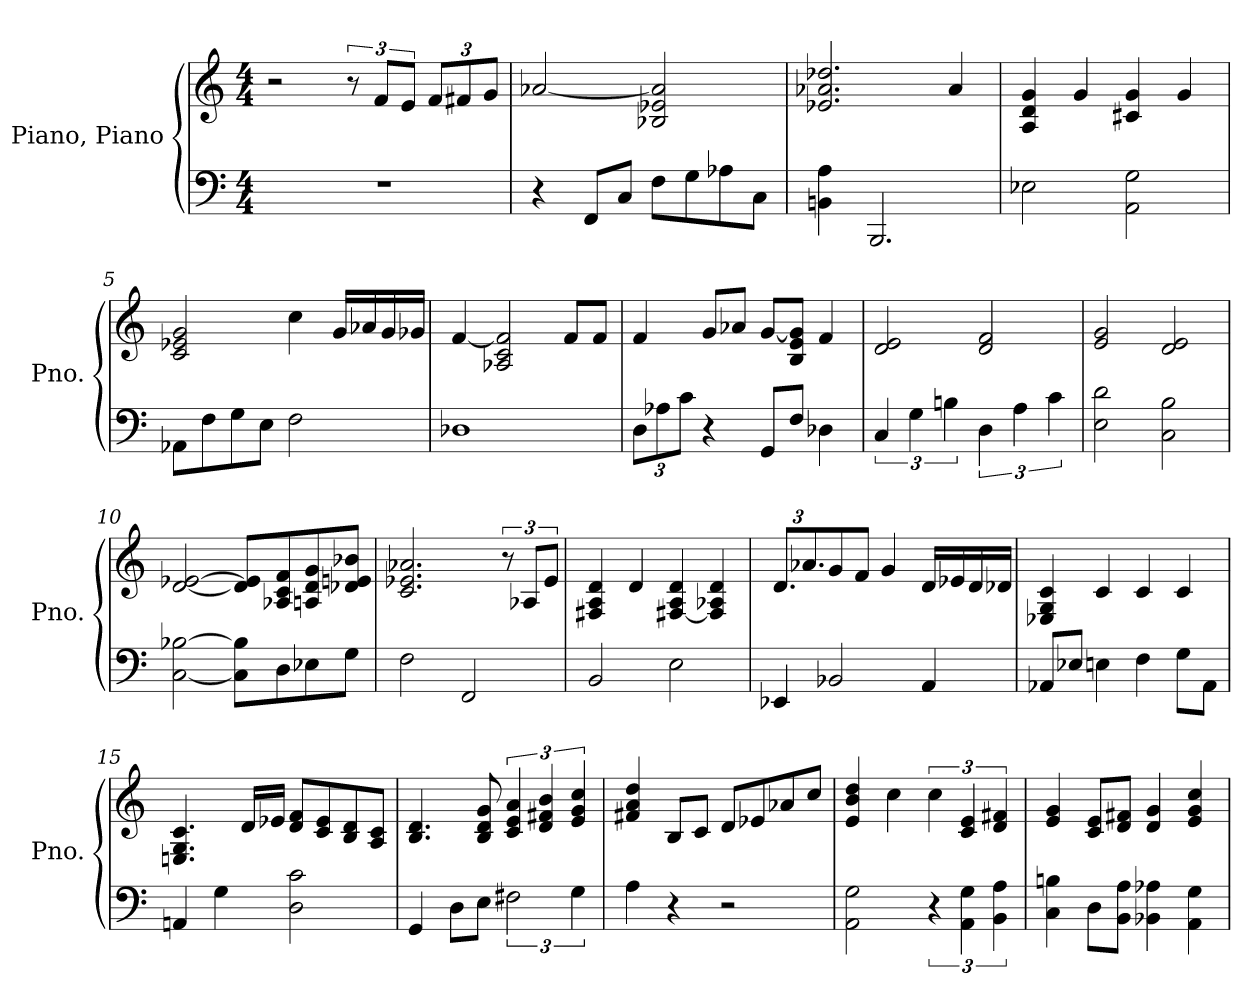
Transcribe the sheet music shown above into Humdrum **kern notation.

**kern	**kern
*part1	*part1
*staff2	*staff1
*I"Piano, Piano	*
*I'Pno.	*
*clefF4	*clefG2
*k[]	*k[]
*M4/4	*M4/4
=1	=1
1r	2r
.	12r
*	*MM110
.	12f/L
.	12e/J
*	*Xbrackettup
.	12f/L
.	12f#X/
.	12g/J
=2	=2
4r	[2a-X/
8FF/L	.
8C/J	.
8F\L	2B-X/ 2e-X/ 2a-/]
8G\	.
8A-X\	.
8C\J	.
=3	=3
4BBn\ 4A\	2.e-X/ 2.a-X/ 2.dd-X/
2.BBB/	.
.	4a-/
=4	=4
2E-X\	4A/ 4d/ 4g/
.	4g/
2AA\ 2G\	4c#X/ 4g/
.	4g/
=5	=5
8AA-X\L	2c/ 2e-X/ 2g/
8F\	.
8G\	.
8E\J	.
2F\	4cc\
.	16g/LL
.	16a-X/
.	16g/
.	16g-X/JJ
=6	=6
1D-X	[4f/
.	2A-X/ 2c/ 2f/]
.	8f/L
.	8f/J
=7	=7
*Xbrackettup	*
12D\L	4f/
12A-X\	.
12c\J	.
4r	8g/L
.	8a-X/J
8GG/L	[8g/L
8F/J	8B/ 8e/ 8g/]J
4D-X\	4f/
!!LO:LB:g=z
=8	=8
*brackettup	*
6C/	2d/ 2e/
6G\	.
6Bn\	.
6D\	2d/ 2f/
6A\	.
6c\	.
=9	=9
2E\ 2d\	2e/ 2g/
2C\ 2B\	2d/ 2e/
=10	=10
[2C\ [2B-X\	[2d/ [2e-X/
8C\] 8B-\]L	8d/] 8e-/]L
8D\	8A-X/ 8c/ 8f/
8E-X\	8An/ 8d/ 8g/
8G\J	8d-X/ 8en/ 8b-X/J
=11	=11
2F\	2.c/ 2.e-X/ 2.a-X/
2FF/	.
*	*brackettup
.	12r
.	12A-X/L
.	12e-/J
=12	=12
2BB/	4F#X/ 4A/ 4d/
.	4d/
2E\	[4F#X/ 4A/ 4d/
.	4F#/] 4A-X/ 4d/
=13	=13
*	*Xbrackettup
4EE-X/	12.d/L
.	12.a-X/
2BB-X/	8g/
.	8f/J
.	4g/
4AA/	16d/LL
.	16e-X/
.	16d/
.	16d-X/JJ
=14	=14
8AA-X/L	4E-X/ 4G/ 4c/
8E-X/J	.
4En\	4c/
4F\	4c/
8G\L	4c/
8AA-\J	.
!!LO:LB:g=z
=15	=15
4AAn/	4.En/ 4.G/ 4.c/
4G\	.
.	16d/LL
.	16e-X/JJ
2D\ 2c\	8d/ 8f/L
.	8c/ 8e-/
.	8B/ 8d/
.	8A/ 8c/J
=16	=16
4GG/	4.B/ 4.d/
8D\L	.
8E\J	8B/ 8d/ 8g/
*	*brackettup
3F#X\	6c/ 6e/ 6a/
.	6d/ 6f#X/ 6b/
6G\	6e/ 6g/ 6cc/
=17	=17
4A\	4f#X/ 4a/ 4dd/
4r	8B/L
.	8c/J
2r	8d/L
.	8e-X/
.	8a-X/
.	8cc/J
=18	=18
2AA\ 2G\	4e/ 4b/ 4dd/
.	4cc\
6r	6cc\
6AA\ 6G\	6c/ 6e/
6BB\ 6A\	6d/ 6f#X/
=19	=19
4C\ 4Bn\	4e/ 4g/
8D\L	8c/ 8e/L
8BB\ 8A\J	8d/ 8f#X/J
4BB-X\ 4A-X\	4d/ 4g/
4AA\ 4G\	4e/ 4g/ 4cc/
=	=
*-	*-
